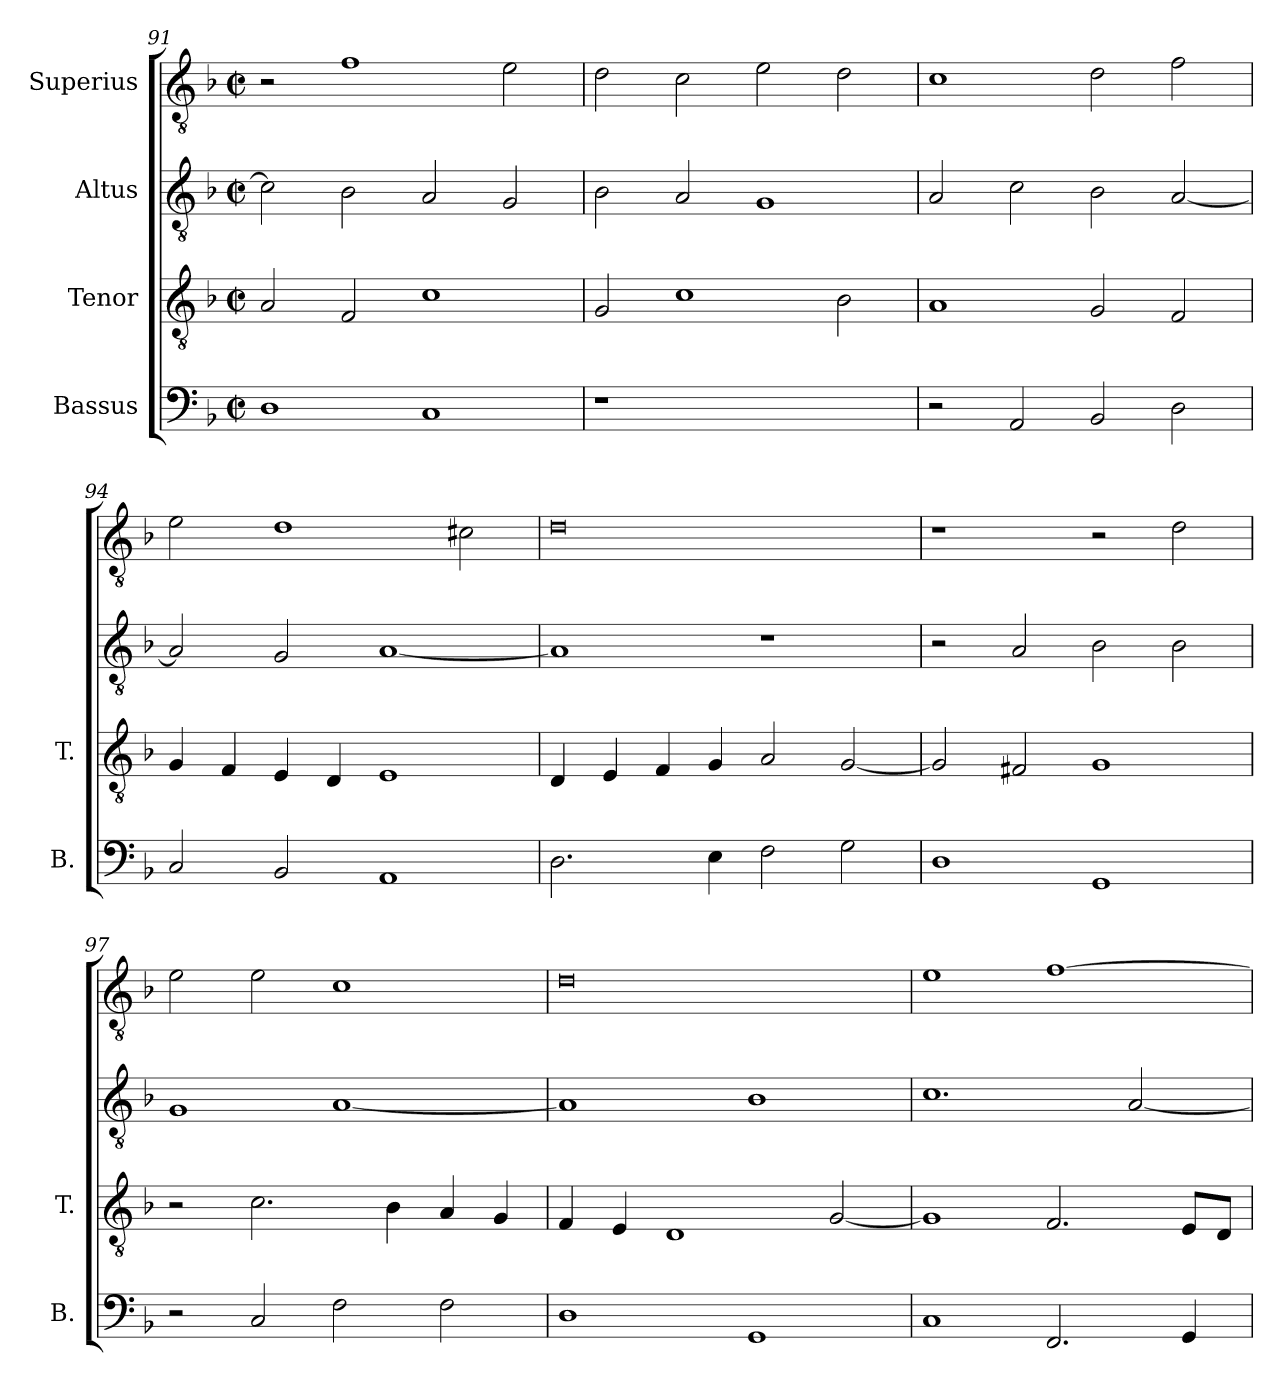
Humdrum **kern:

**kern	**kern	**kern	**kern
*part4	*part3	*part2	*part1
*staff4	*staff3	*staff2	*staff1
*I"Bassus	*I"Tenor	*I"Altus	*I"Superius
*I'B.	*I'T.	*	*
*clefF4	*clefGv2	*clefGv2	*clefGv2
*	*ITrd7c12	*ITrd7c12	*ITrd7c12
*k[b-]	*k[b-]	*k[b-]	*k[b-]
*F:	*F:	*F:	*F:
*M2/2	*M2/2	*M2/2	*M2/2
*met(c|)	*met(c|)	*met(c|)	*met(c|)
=91	=91	=91	=91
1Di	2AAi/	2Ci\]	2r
.	2FFi/	2BB-i\	1Fi
1Ci	1Ci	2AAi/	.
.	.	2GGi/	2Ei\
!!LO:LB:g=z
=92	=92	=92	=92
!LO:N:vis=1	!	!	!
1r	2GGi/	2BB-i\	2Di\
.	1Ci	2AAi/	2Ci\
1ryy	.	1GGi	2Ei\
.	2BB-i\	.	2Di\
=93	=93	=93	=93
2r	1AAi	2AAi/	1Ci
2AAi/	.	2Ci\	.
2BB-i/	2GGi/	2BB-i\	2Di\
2Di\	2FFi/	[<2AAi/	2Fi\
=94	=94	=94	=94
2Ci/	4GGi/	2AAi/]	2Ei\
.	4FFi/	.	.
2BB-i/	4EEi/	2GGi/	1Di
.	4DDi/	.	.
1AAi	1EEi	[<1AAi	.
.	.	.	2C#Xi\
=95	=95	=95	=95
2.Di\	4DDi/	1AAi]	0Di
.	4EEi/	.	.
.	4FFi/	.	.
4Ei\	4GGi/	.	.
2Fi\	2AAi/	1r	.
2Gi\	[<2GGi/	.	.
=96	=96	=96	=96
1Di	2GGi/]	2r	1r
.	2FF#Xi/	2AAi/	.
1GGi	1GGi	2BB-i\	2r
.	.	2BB-i\	2Di\
!!LO:PB:g=z
=97	=97	=97	=97
2r	2r	1GGi	2Ei\
2Ci/	2.Ci\	.	2Ei\
2Fi\	.	[<1AAi	1Ci
.	4BB-i\	.	.
2Fi\	4AAi/	.	.
.	4GGi/	.	.
=98	=98	=98	=98
1Di	4FFi/	1AAi]	0Di
.	4EEi/	.	.
.	1DDi	.	.
1GGi	.	1BB-i	.
.	[<2GGi/	.	.
=99	=99	=99	=99
1Ci	1GGi]	1.Ci	1Ei
2.FFi/	2.FFi/	.	[>1Fi
.	.	[<2AAi/	.
4GGi/	8EEi/L	.	.
.	8DDi/J	.	.
=	=	=	=
*-	*-	*-	*-
